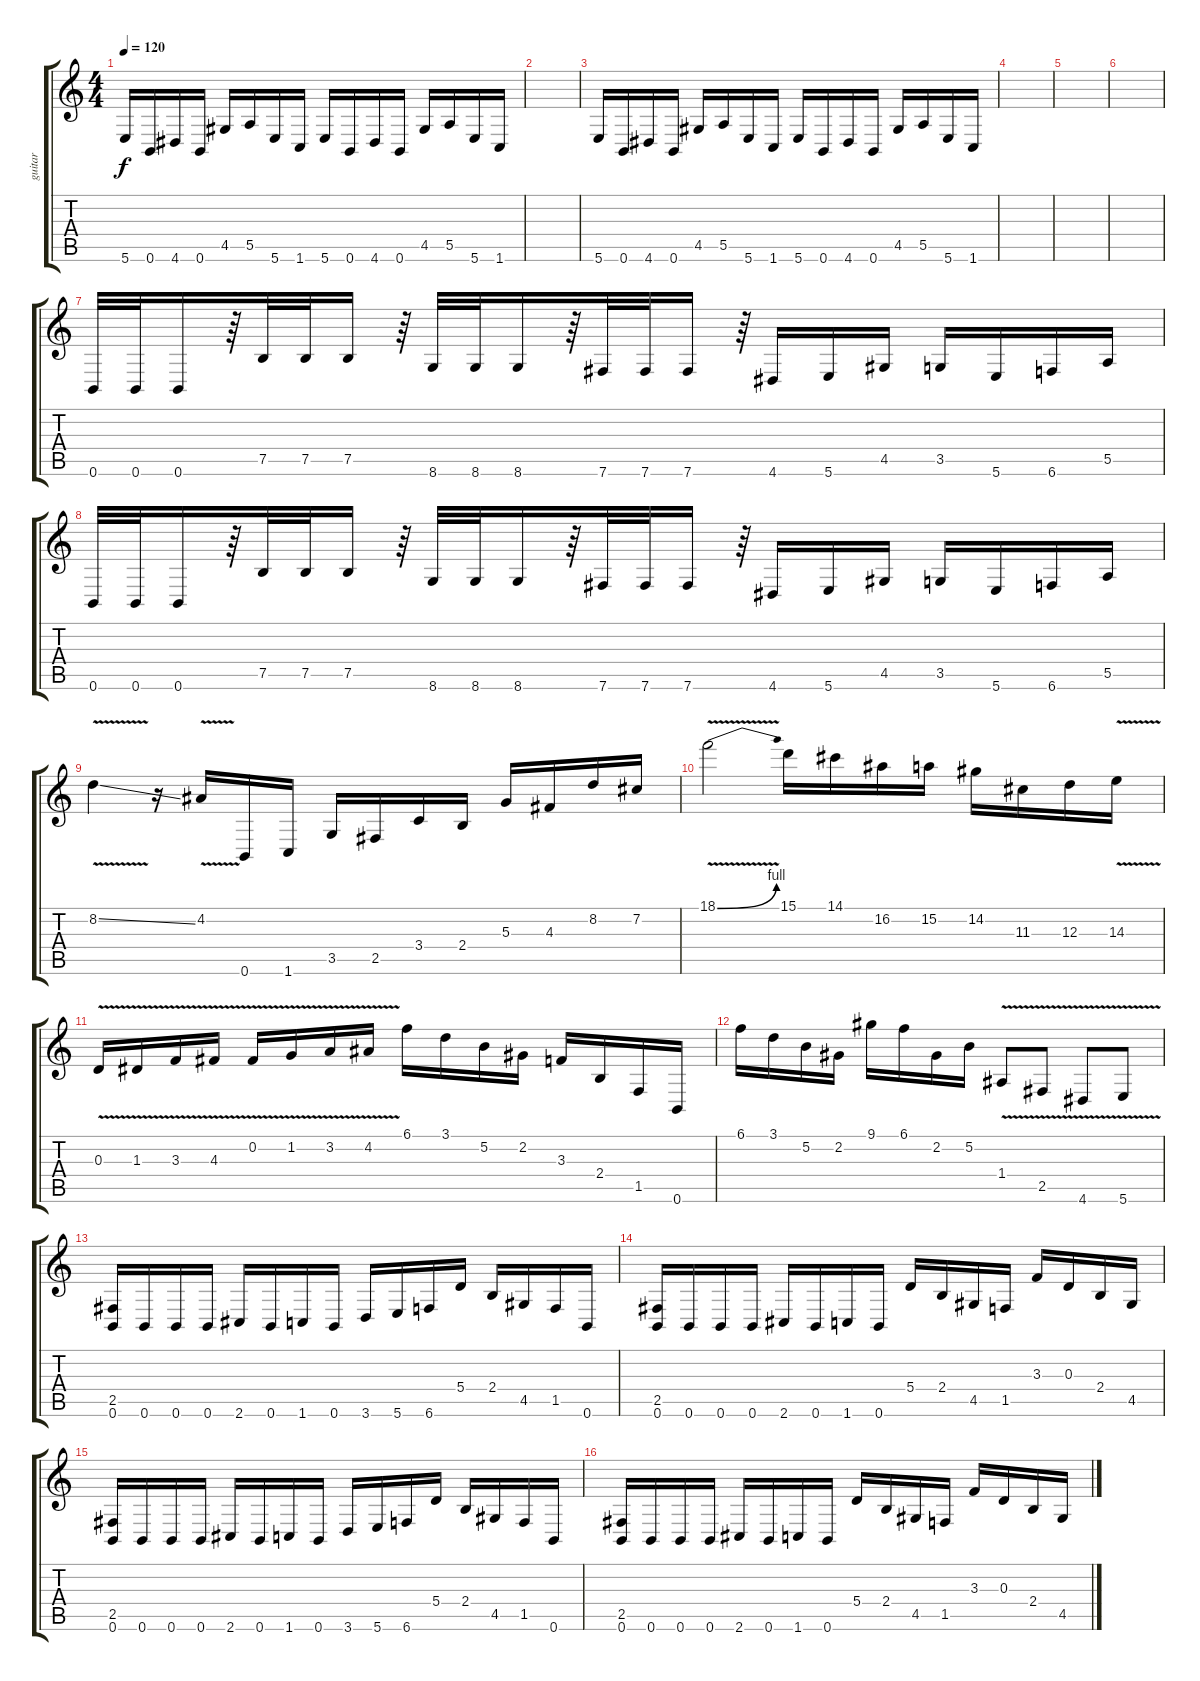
\track ("guitar" "guitar") {instrument distortionguitar}
\staff {score tabs}
\tuning (B3 Gb3 D3 A2 E2 B1) {hide}
\ts (4 4)
\tempo 120
\clef g2
\ks c
5.6.16{dy f instrument distortionguitar} 0.6.16 4.6.16 0.6.16 4.5.16 5.5.16 5.6.16 1.6.16 5.6.16 0.6.16 4.6.16 0.6.16 4.5.16 5.5.16 5.6.16 1.6.16 |
|
5.6.16 0.6.16 4.6.16 0.6.16 4.5.16 5.5.16 5.6.16 1.6.16 5.6.16 0.6.16 4.6.16 0.6.16 4.5.16 5.5.16 5.6.16 1.6.16 |
|
|
|
0.6.32 0.6.32 0.6.16 r.64 7.5.32 7.5.32 7.5.16 r.64 8.6.32 8.6.32 8.6.16 r.64 7.6.32 7.6.32 7.6.16 r.64 4.6.16 5.6.16 4.5.16 3.5.16 5.6.16 6.6.16 5.5.16 |
0.6.32 0.6.32 0.6.16 r.64 7.5.32 7.5.32 7.5.16 r.64 8.6.32 8.6.32 8.6.16 r.64 7.6.32 7.6.32 7.6.16 r.64 4.6.16 5.6.16 4.5.16 3.5.16 5.6.16 6.6.16 5.5.16 |
8.2{v ss}.4 r.16 4.2{v}.16 0.6.16 1.6.16 3.5.16 2.5.16 3.4.16 2.4.16 5.3.16 4.3.16 8.2.16 7.2.16 |
18.1{be (bend 0 0 60 4) v}.2 15.1.16 14.1.16 16.2.16 15.2.16 14.2.16 11.3.16 12.3.16 14.3{v}.16 |
0.3{v}.16 1.3{v}.16 3.3{v}.16 4.3{v}.16 0.2{v}.16 1.2{v}.16 3.2{v}.16 4.2{v}.16 6.1.16 3.1.16 5.2.16 2.2.16 3.3.16 2.4.16 1.5.16 0.6.16 |
6.1.16 3.1.16 5.2.16 2.2.16 9.1.16 6.1.16 2.2.16 5.2.16 1.4{v}.8 2.5{v}.8 4.6{v}.8 5.6{v}.8 |
(2.5 0.6).16 0.6.16 0.6.16 0.6.16 2.6.16 0.6.16 1.6.16 0.6.16 3.6.16 5.6.16 6.6.16 5.4.16 2.4.16 4.5.16 1.5.16 0.6.16 |
(2.5 0.6).16 0.6.16 0.6.16 0.6.16 2.6.16 0.6.16 1.6.16 0.6.16 5.4.16 2.4.16 4.5.16 1.5.16 3.3.16 0.3.16 2.4.16 4.5.16 |
(2.5 0.6).16 0.6.16 0.6.16 0.6.16 2.6.16 0.6.16 1.6.16 0.6.16 3.6.16 5.6.16 6.6.16 5.4.16 2.4.16 4.5.16 1.5.16 0.6.16 |
(2.5 0.6).16 0.6.16 0.6.16 0.6.16 2.6.16 0.6.16 1.6.16 0.6.16 5.4.16 2.4.16 4.5.16 1.5.16 3.3.16 0.3.16 2.4.16 4.5.16
